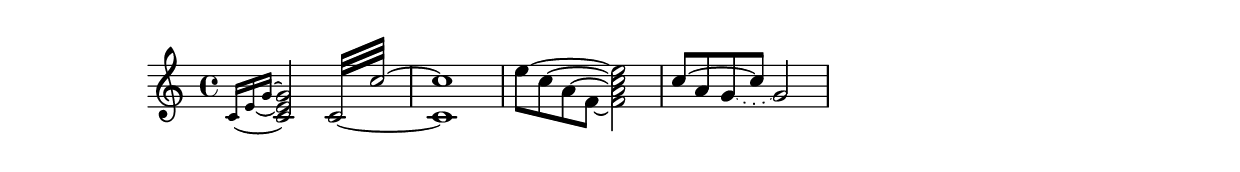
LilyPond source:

%% Do not edit this file; it is automatically
%% generated from LSR http://lsr.dsi.unimi.it
%% This file is in the public domain.
\version "2.13.16"

\header {
  lsrtags = "rhythms"

%% Translation of GIT committish: 5a7301fc350ffc3ab5bd3a2084c91666c9e9a549
 doctitlees = "Uso de ligaduras en los arpegios"
 texidoces = "
En ocasiones se usan ligaduras de unión para escribir los arpegios.
En este caso, las dos notas ligadas no tienen que ser consecutivas.
Esto se puede conseguir estableciendo la propiedad
@code{tieWaitForNote} al valor @code{#t}.  La misma funcionalidad
es de utilidad, por ejemplo, para ligar un trémolo a un acorde, pero
en principio también se puede usar para notas normales consecutivas.

"

%% Translation of GIT committish: 0a868be38a775ecb1ef935b079000cebbc64de40
 texidocde = "
 Überbindungen werden teilweise benutzt, um Arpeggios zu notieren.  In
 diesem Fall stehen die übergebundenen Noten nicht unbedingt hintereinander.
Das Verhalten kann erreicht werden, indem die @code{tieWaitForNote}-Eigenschaft
auf @code{#t} gesetzt wird.  Diese Funktion ist auch sinnvoll, um etwa
ein Tremolo mit einem Akkord zu überbinden, kann aber prinzipiell auch
für normale Überbindungen eingesetzt werden
"
  doctitlede = "Überbingungen für Arpeggio genutzen"


%% Translation of GIT committish: 4da4307e396243a5a3bc33a0c2753acac92cb685
  texidocfr = "
Les liaisons de tenue servent parfois à rendre un accord arpégé. Dans
ce cas, les notes liées ne sont pas toutes consécutives. Il faut alors
assigner à la propriété @code{tieWaitForNote} la valeur @code{#t}
(@emph{true} pour @qq{vrai}).  Cette même méthode peut servir, par
exemple, à lier un trémolo à un accord.
"
  doctitlefr = "Liaison de tenue et arpège"

  texidoc = "
Ties are sometimes used to write out arpeggios.  In this case, two tied
notes need not be consecutive.  This can be achieved by setting the
@code{tieWaitForNote} property to @code{#t}.  The same feature is also
useful, for example, to tie a tremolo to a chord, but in principle, it
can also be used for ordinary consecutive notes.

"
  doctitle = "Using ties with arpeggios"
} % begin verbatim

\relative c' {
  \set tieWaitForNote = ##t
  \grace { c16[ ~ e ~ g] ~ } <c, e g>2
  \repeat tremolo 8 { c32 ~ c' ~ } <c c,>1
  e8 ~ c ~ a ~ f ~ <e' c a f>2
  \tieUp
  c8 ~ a
  \tieDown
  \tieDotted
  g8 ~ c g2
}

